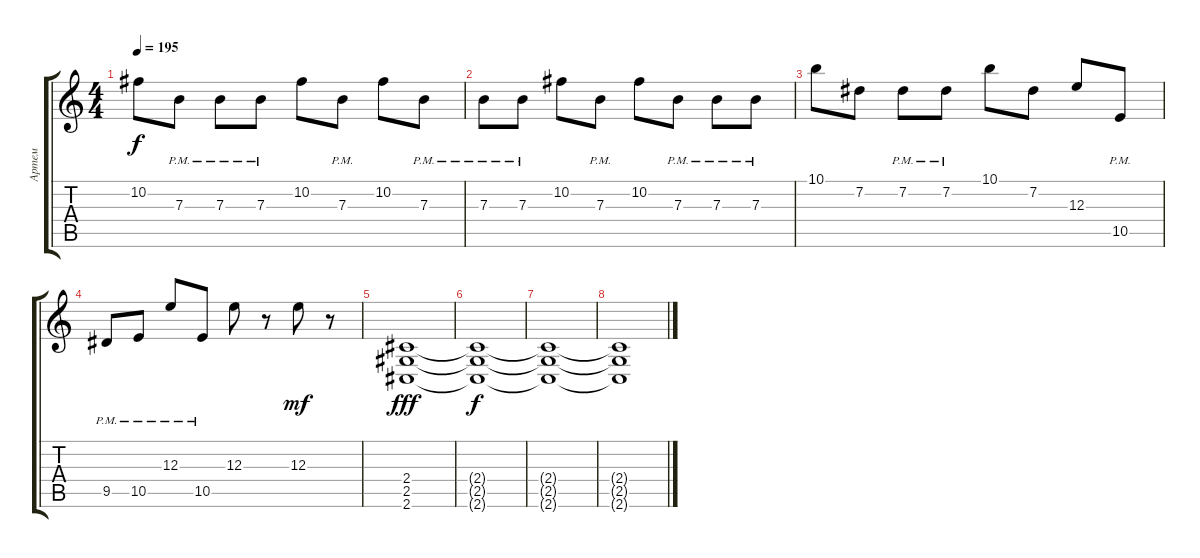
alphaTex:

\track ("Артем " "Артем ") {instrument overdrivenguitar}
\staff {score tabs}
\tuning (Db4 Ab3 E3 B2 Gb2 B1) {hide}
\ts (4 4)
\tempo 195
\clef g2
\ks c
10.2.8{dy f} 7.3{pm}.8 7.3{pm}.8 7.3{pm}.8 10.2.8 7.3{pm}.8 10.2.8 7.3{pm}.8 |
7.3{pm}.8 7.3{pm}.8 10.2.8 7.3{pm}.8 10.2.8 7.3{pm}.8 7.3{pm}.8 7.3{pm}.8 |
10.1.8 7.2.8 7.2{pm}.8 7.2{pm}.8 10.1.8 7.2.8 12.3.8 10.5{pm}.8 |
9.5{pm}.8 10.5{pm}.8 12.3{pm}.8 10.5{pm}.8 12.3.8 r.8 12.3.8{dy mf} r.8 |
(2.4 2.5 2.6).1{dy fff volume 3 balance 0 instrument distortionguitar} |
(2.4{t} 2.5{t} 2.6{t}).1{dy f} |
(2.4{t} 2.5{t} 2.6{t}).1 |
(2.4{t} 2.5{t} 2.6{t}).1
